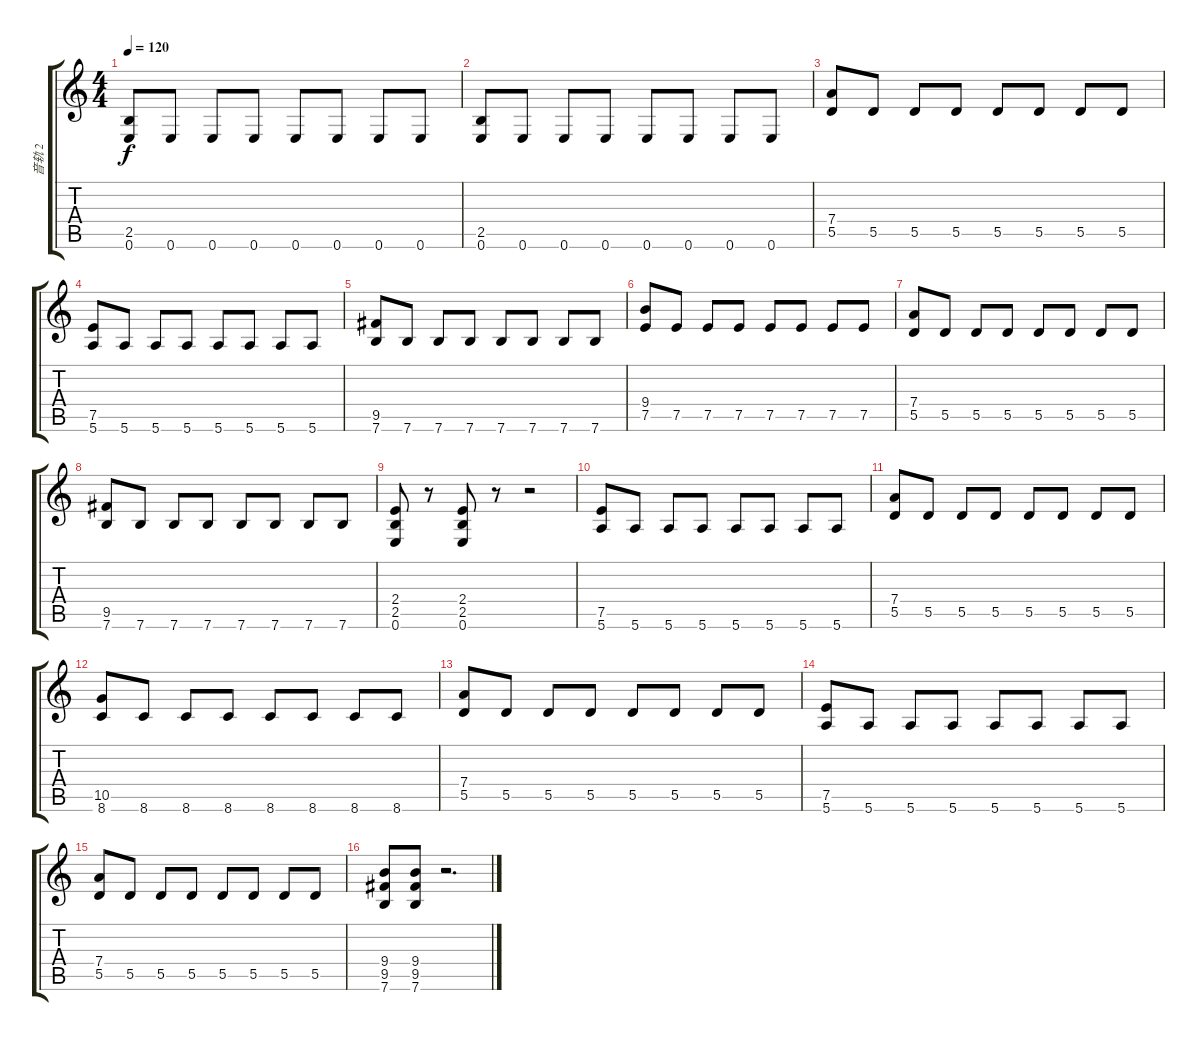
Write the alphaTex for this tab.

\track ("音轨 2" "音轨 2") {instrument distortionguitar}
\staff {score tabs}
\tuning (E4 B3 G3 D3 A2 E2) {hide}
\ts (4 4)
\tempo 120
\clef g2
\ks c
(2.5 0.6).8{dy f} 0.6.8 0.6.8 0.6.8 0.6.8 0.6.8 0.6.8 0.6.8 |
(2.5 0.6).8 0.6.8 0.6.8 0.6.8 0.6.8 0.6.8 0.6.8 0.6.8 |
(7.4 5.5).8 5.5.8 5.5.8 5.5.8 5.5.8 5.5.8 5.5.8 5.5.8 |
(7.5 5.6).8 5.6.8 5.6.8 5.6.8 5.6.8 5.6.8 5.6.8 5.6.8 |
(9.5 7.6).8 7.6.8 7.6.8 7.6.8 7.6.8 7.6.8 7.6.8 7.6.8 |
(9.4 7.5).8 7.5.8 7.5.8 7.5.8 7.5.8 7.5.8 7.5.8 7.5.8 |
(7.4 5.5).8 5.5.8 5.5.8 5.5.8 5.5.8 5.5.8 5.5.8 5.5.8 |
(9.5 7.6).8 7.6.8 7.6.8 7.6.8 7.6.8 7.6.8 7.6.8 7.6.8 |
(2.4 2.5 0.6).8 r.8 (2.4 2.5 0.6).8 r.8 r.2 |
(7.5 5.6).8 5.6.8 5.6.8 5.6.8 5.6.8 5.6.8 5.6.8 5.6.8 |
(7.4 5.5).8 5.5.8 5.5.8 5.5.8 5.5.8 5.5.8 5.5.8 5.5.8 |
(10.5 8.6).8 8.6.8 8.6.8 8.6.8 8.6.8 8.6.8 8.6.8 8.6.8 |
(7.4 5.5).8 5.5.8 5.5.8 5.5.8 5.5.8 5.5.8 5.5.8 5.5.8 |
(7.5 5.6).8 5.6.8 5.6.8 5.6.8 5.6.8 5.6.8 5.6.8 5.6.8 |
(7.4 5.5).8 5.5.8 5.5.8 5.5.8 5.5.8 5.5.8 5.5.8 5.5.8 |
(9.4 9.5 7.6).8 (9.4 9.5 7.6).8 r.2{d}
